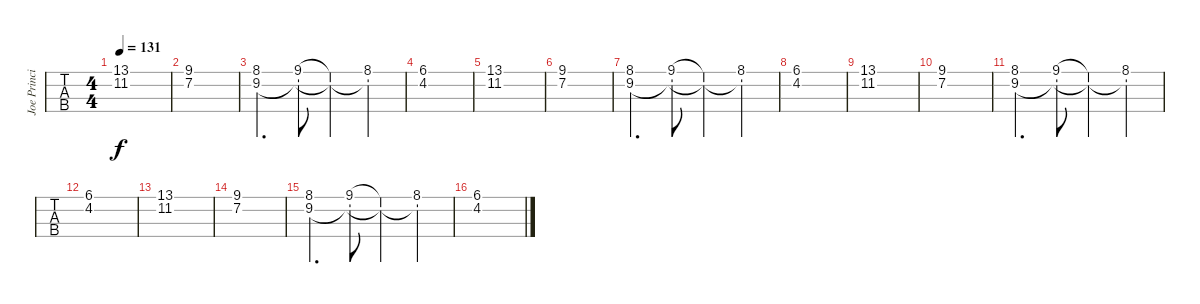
\track ("Joe Principe - Bass" "Joe Princi") {instrument electricbassfinger}
\staff {tabs}
\tuning (Gb2 Db2 Ab1 Eb1) {hide}
\ts (4 4)
\tempo 131
\clef f4
\ks c
(13.1 11.2).1{dy f} |
(9.1 7.2).1 |
(8.1 9.2).4{d} (9.1 9.2{t}).8 (9.1{t} 9.2{t}).4 (8.1 9.2{t}).4 |
(6.1 4.2).1 |
(13.1 11.2).1 |
(9.1 7.2).1 |
(8.1 9.2).4{d} (9.1 9.2{t}).8 (9.1{t} 9.2{t}).4 (8.1 9.2{t}).4 |
(6.1 4.2).1 |
(13.1 11.2).1 |
(9.1 7.2).1 |
(8.1 9.2).4{d} (9.1 9.2{t}).8 (9.1{t} 9.2{t}).4 (8.1 9.2{t}).4 |
(6.1 4.2).1 |
(13.1 11.2).1 |
(9.1 7.2).1 |
(8.1 9.2).4{d} (9.1 9.2{t}).8 (9.1{t} 9.2{t}).4 (8.1 9.2{t}).4 |
(6.1 4.2).1
